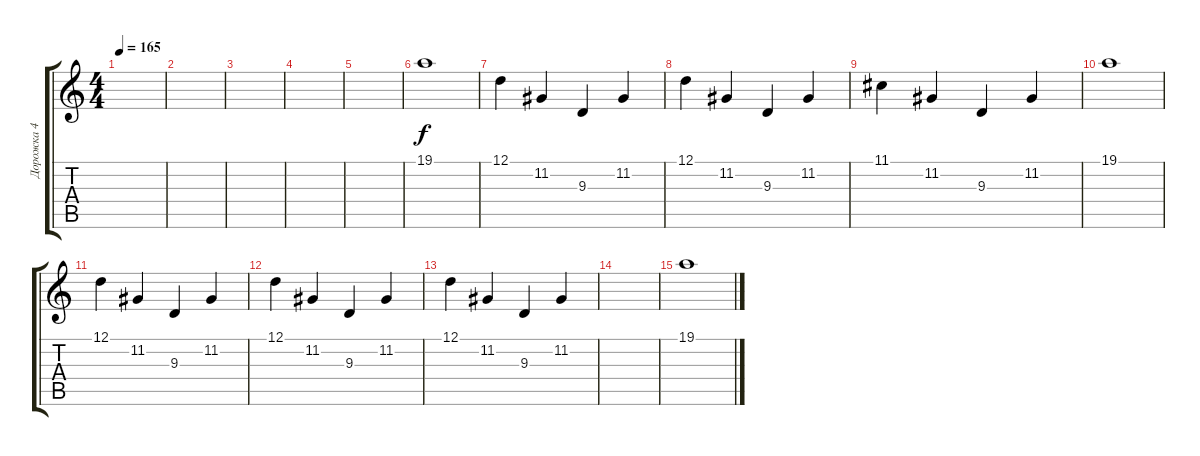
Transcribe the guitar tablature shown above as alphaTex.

\track ("Дорожка 4" "Дорожка 4") {instrument musicbox}
\staff {score tabs}
\tuning (D4 A3 F3 C3 G2 D2) {hide}
\ts (4 4)
\tempo 165
\clef g2
\ks c
|
|
|
|
|
19.1.1 |
12.1.4 11.2.4 9.3.4 11.2.4 |
12.1.4 11.2.4 9.3.4 11.2.4 |
11.1.4 11.2.4 9.3.4 11.2.4 |
19.1.1 |
12.1.4 11.2.4 9.3.4 11.2.4 |
12.1.4 11.2.4 9.3.4 11.2.4 |
12.1.4 11.2.4 9.3.4 11.2.4 |
|
19.1.1
